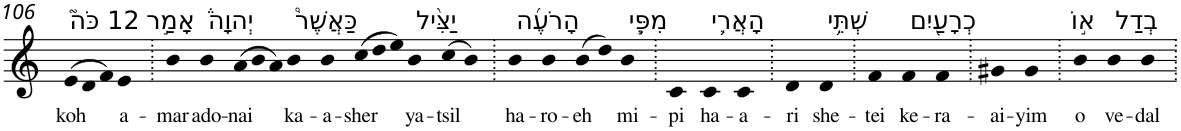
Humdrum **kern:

**kern	**text
*part1	*part1
*staff1	*staff1
*I"Piano	*
*I'Pno	*
!!LO:PB:g=z
*clefG2	*
*k[]	*
=106	=106
!LO:TX:a:t=12 כֹּה֮	!
!	!LO:LY:b
(>12e	koh
12d	.
12f)	.
!LO:TX:a:t=אָמַ֣ר	!
!	!LO:LY:b
4e	a-
=107.	=107.
!	!LO:LY:b
4b	-mar
!LO:TX:a:t=יְהוָה֒	!
!	!LO:LY:b
4b	ado-
!	!LO:LY:b
(>12a	-nai
12b	.
12a)	.
!LO:TX:a:t=כַּאֲשֶׁר֩	!
!	!LO:LY:b
4b	ka-
!	!LO:LY:b
4b	-a-
!	!LO:LY:b
(>12cc	-sher
12dd	.
12ee)	.
!LO:TX:a:t=יַצִּ֨יל	!
!	!LO:LY:b
4b	ya-
!	!LO:LY:b
(>8cc	-tsil
8b)	.
=108.	=108.
!LO:TX:a:t=הָרֹעֶ֜ה	!
!	!LO:LY:b
4b	ha-
!	!LO:LY:b
4b	-ro-
!	!LO:LY:b
(>8b	-eh
8dd)	.
!LO:TX:a:t=מִפִּ֧י	!
!	!LO:LY:b
4b	mi-
=109.	=109.
!	!LO:LY:b
4c	-pi
!LO:TX:a:t=הָאֲרִ֛י	!
!	!LO:LY:b
4c	ha-
!	!LO:LY:b
4c	-a-
=110.	=110.
!	!LO:LY:b
4d	-ri
!LO:TX:a:t=שְׁתֵּ֥י	!
!	!LO:LY:b
4d	she-
=111.	=111.
!	!LO:LY:b
4f	-tei
!LO:TX:a:t=כְרָעַ֖יִם	!
!	!LO:LY:b
4f	ke-
!	!LO:LY:b
4f	-ra-
=112.	=112.
!	!LO:LY:b
4g#X	-ai-
!	!LO:LY:b
4g#	-yim
=113.	=113.
!LO:TX:a:t=א֣וֹ	!
!	!LO:LY:b
4b	o
!LO:TX:a:t=בְדַל	!
!	!LO:LY:b
4b	ve-
!	!LO:LY:b
4b	-dal
=.	=.
*-	*-
